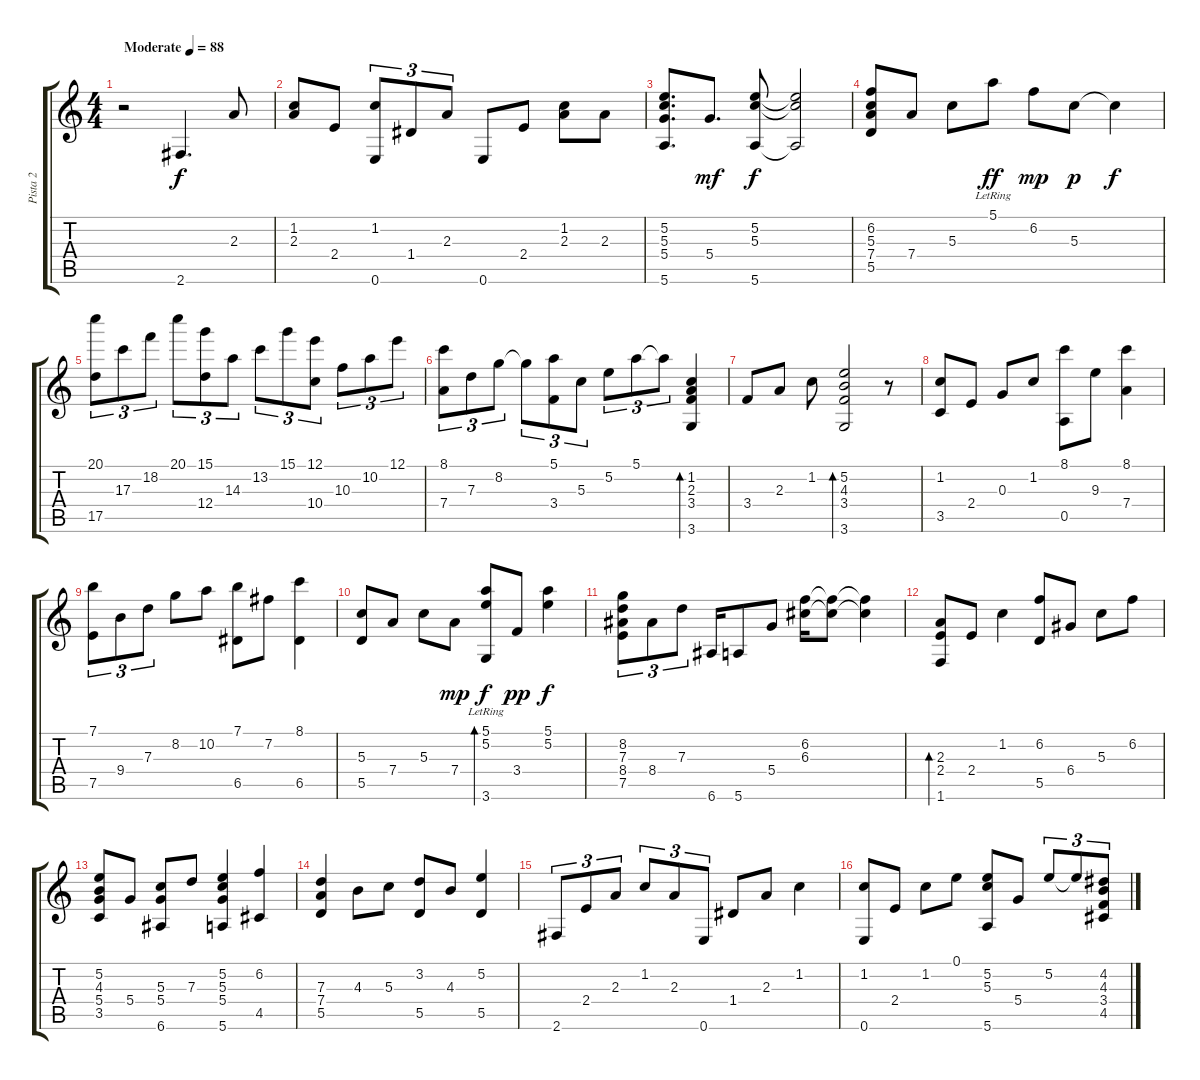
\track ("Pista 2" "Pista 2") {instrument acousticguitarsteel}
\staff {score tabs}
\tuning (E4 B3 G3 D3 A2 E2) {hide}
\ts (4 4)
\tempo (88 "Moderate")
\clef g2
\ks c
r.2{dy f instrument acousticguitarsteel} 2.6.4{d} 2.3.8 |
(1.2 2.3).8 2.4.8 (1.2 0.6).8{tu (3 2)} 1.4.8{tu (3 2)} 2.3.8{tu (3 2)} 0.6.8 2.4.8 (1.2 2.3).8 2.3.8 |
(5.2 5.3 5.4 5.6).8{d} 5.4.8{d dy mf} (5.2 5.3 5.6).8{dy f} (5.2{t} 5.3{t} 5.6{t}).2 |
(6.2 5.3 7.4 5.5).8 7.4.8 5.3.8 5.1{lr}.8{dy ff} 6.2.8{dy mp} 5.3.8{dy p} 5.3{t}.4{dy f} |
(20.1 17.5).8{tu (3 2)} 17.3.8{tu (3 2)} 18.2.8{tu (3 2)} 20.1.8{tu (3 2)} (15.1 12.4).8{tu (3 2)} 14.3.8{tu (3 2)} 13.2.8{tu (3 2)} 15.1.8{tu (3 2)} (12.1 10.4).8{tu (3 2)} 10.3.8{tu (3 2)} 10.2.8{tu (3 2)} 12.1.8{tu (3 2)} |
(8.1 7.4).8{tu (3 2)} 7.3.8{tu (3 2)} 8.2.8{tu (3 2)} 8.2{t}.8{tu (3 2)} (5.1 3.4).8{tu (3 2)} 5.3.8{tu (3 2)} 5.2.8{tu (3 2)} 5.1.8{tu (3 2)} 5.1{t}.8{tu (3 2)} (1.2 2.3 3.4 3.6).4{bd 120} |
3.4.8 2.3.8 1.2.8 (5.2 4.3 3.4 3.6).2{bd 120} r.8 |
(1.2 3.5).8 2.4.8 0.3.8 1.2.8 (8.1 0.5).8 9.3.8 (8.1 7.4).4 |
(7.1 7.5).8{tu (3 2)} 9.4.8{tu (3 2)} 7.3.8{tu (3 2)} 8.2.8 10.2.8 (7.1 6.5).8 7.2.8 (8.1 6.5).4 |
(5.3 5.5).8 7.4.8 5.3.8 7.4.8{dy mp} (5.1{lr} 5.2 3.6).8{bd 120 dy f} 3.4.8{dy pp} (5.1 5.2).4{dy f} |
(8.2 7.3 8.4 7.5).8{tu (3 2)} 8.4.8{tu (3 2)} 7.3.8{tu (3 2)} 6.6.16 5.6.8 5.4.8 (6.2 6.3).16 (6.2{t} 6.3{t}).8 (6.2{t} 6.3{t}).4 |
(2.3 2.4 1.6).8{bd 120} 2.4.8 1.2.4 (6.2 5.5).8 6.4.8 5.3.8 6.2.8 |
(5.2 4.3 5.4 3.5).8 5.4.8 (5.3 5.4 6.6).8 7.3.8 (5.2 5.3 5.4 5.6).4 (6.2 4.5).4 |
(7.3 7.4 5.5).4 4.3.8 5.3.8 (3.2 5.5).8 4.3.8 (5.2 5.5).4 |
2.6.8{tu (3 2)} 2.4.8{tu (3 2)} 2.3.8{tu (3 2)} 1.2.8{tu (3 2)} 2.3.8{tu (3 2)} 0.6.8{tu (3 2)} 1.4.8 2.3.8 1.2.4 |
(1.2 0.6).8 2.4.8 1.2.8 0.1.8 (5.2 5.3 5.6).8 5.4.8 5.2.8{tu (3 2)} 5.2{t}.8{tu (3 2)} (4.2 4.3 3.4 4.5).8{tu (3 2)}
